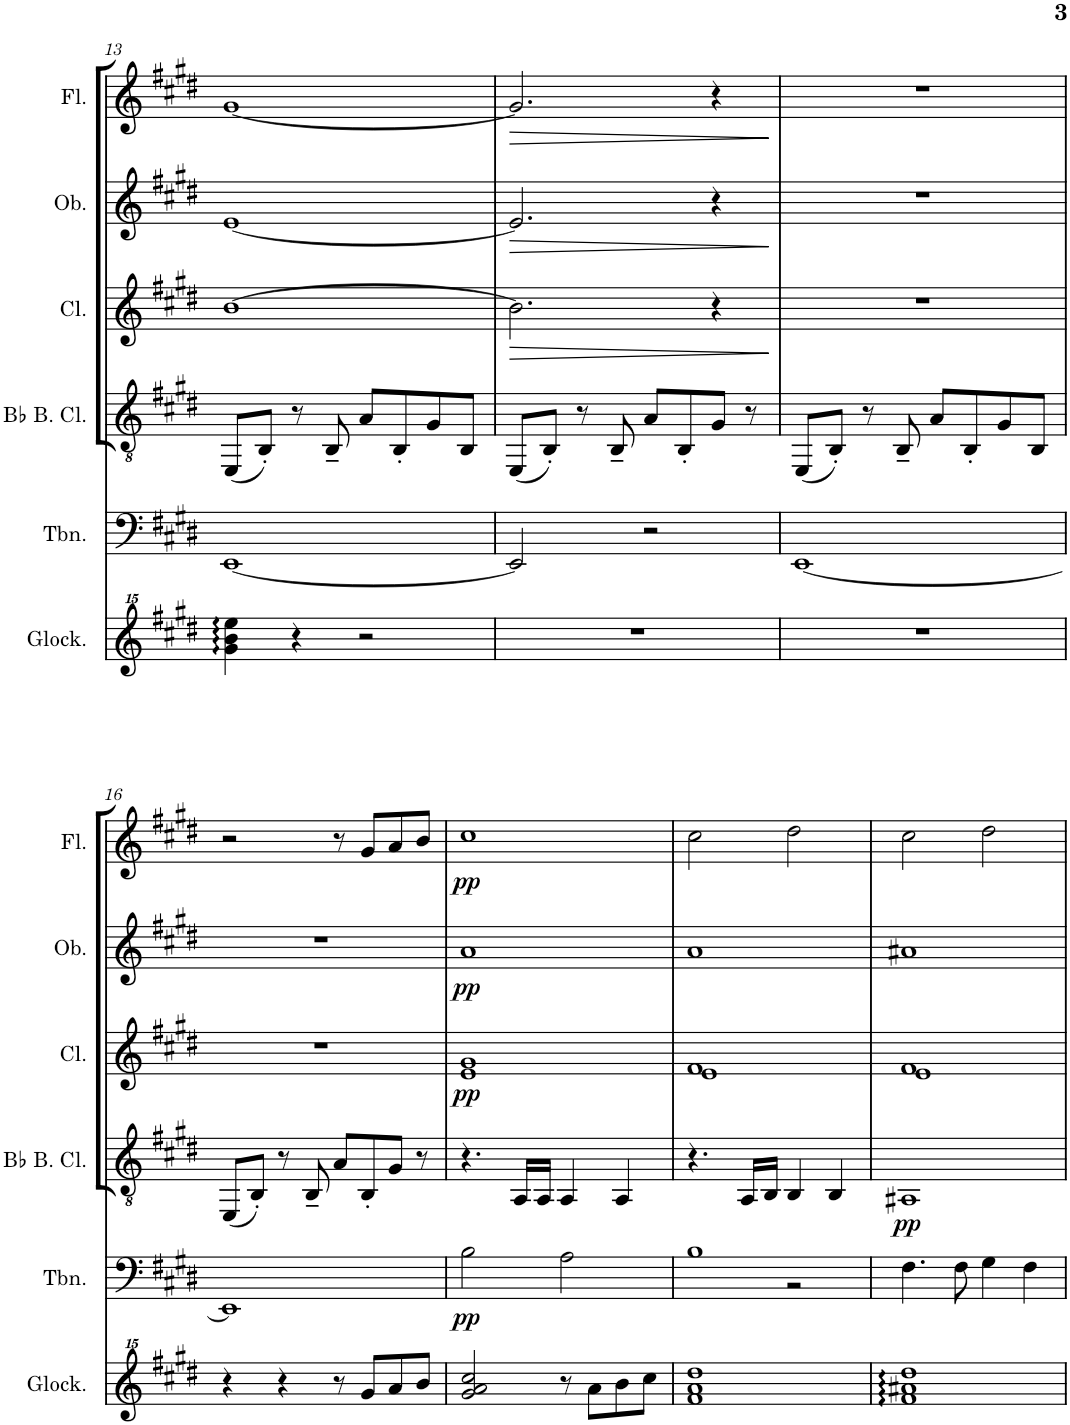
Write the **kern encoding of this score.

**kern	**kern	**dynam	**kern	**dynam	**kern	**dynam	**kern	**dynam	**kern	**dynam
*part6	*part5	*part5	*part4	*part4	*part3	*part3	*part2	*part2	*part1	*part1
*staff6	*staff5	*staff5	*staff4	*staff4	*staff3	*staff3	*staff2	*staff2	*staff1	*staff1
*I"Glockenspiel	*I"Trombone	*	*I"Bb Bass Clarinet	*	*I"Clarinet	*	*I"Oboe	*	*I"Flute	*
*I'Glock.	*I'Tbn.	*	*I'Bb B. Cl.	*	*I'Cl.	*	*I'Ob.	*	*I'Fl.	*
!!LO:PB:g=z
*clefG^^2	*clefF4	*	*clefGv2	*	*clefG2	*	*clefG2	*	*clefG2	*
*	*	*	*ITrd8c14	*	*ITrd1c2	*	*	*	*	*
*k[f#c#g#d#]	*k[f#c#g#d#]	*	*k[f#c#g#d#]	*	*k[f#c#g#d#]	*	*k[f#c#g#d#]	*	*k[f#c#g#d#]	*
*M4/4	*M4/4	*	*M4/4	*	*M4/4	*	*M4/4	*	*M4/4	*
=13	=13	=13	=13	=13	=13	=13	=13	=13	=13	=13
4ggg#\ 4bbb\ 4eeee\	[1EE	.	(8EE/L	.	[1b	.	[1e	.	[1g#	.
.	.	.	8BB'/J)	.	.	.	.	.	.	.
4r	.	.	8r	.	.	.	.	.	.	.
.	.	.	8BB~/	.	.	.	.	.	.	.
2r	.	.	8A/L	.	.	.	.	.	.	.
.	.	.	8BB'/	.	.	.	.	.	.	.
.	.	.	8G#/	.	.	.	.	.	.	.
.	.	.	8BB/J	.	.	.	.	.	.	.
=14	=14	=14	=14	=14	=14	=14	=14	=14	=14	=14
!	!	!	!	!	!	!LO:HP:b	!	!LO:HP:b	!	!LO:HP:b
1r	2EE/]	.	(8EE/L	.	2.b\]	>	2.e/]	>	2.g#/]	>
.	.	.	8BB'/J)	.	.	.	.	.	.	.
.	.	.	8r	.	.	.	.	.	.	.
.	.	.	8BB~/	.	.	.	.	.	.	.
.	2r	.	8A/L	.	.	.	.	.	.	.
.	.	.	8BB'/	.	.	.	.	.	.	.
.	.	.	8G#/J	.	4r	.	4r	.	4r	.
.	.	.	8r	.	.	.	.	.	.	.
.	.	.	.	.	.	]	.	]	.	]
=15	=15	=15	=15	=15	=15	=15	=15	=15	=15	=15
1r	[1EE	.	(8EE/L	.	1r	.	1r	.	1r	.
.	.	.	8BB'/J)	.	.	.	.	.	.	.
.	.	.	8r	.	.	.	.	.	.	.
.	.	.	8BB~/	.	.	.	.	.	.	.
.	.	.	8A/L	.	.	.	.	.	.	.
.	.	.	8BB'/	.	.	.	.	.	.	.
.	.	.	8G#/	.	.	.	.	.	.	.
.	.	.	8BB/J	.	.	.	.	.	.	.
!!LO:LB:g=z
=16	=16	=16	=16	=16	=16	=16	=16	=16	=16	=16
4r	1EE]	.	(8EE/L	.	1r	.	1r	.	2r	.
.	.	.	8BB'/J)	.	.	.	.	.	.	.
4r	.	.	8r	.	.	.	.	.	.	.
.	.	.	8BB~/	.	.	.	.	.	.	.
8r	.	.	8A/L	.	.	.	.	.	8r	.
8ggg#/L	.	.	8BB'/	.	.	.	.	.	8g#/L	.
8aaa/	.	.	8G#/J	.	.	.	.	.	8a/	.
8bbb/J	.	.	8r	.	.	.	.	.	8b/J	.
=17	=17	=17	=17	=17	=17	=17	=17	=17	=17	=17
*	*	*	*	*	*^	*	*	*	*	*
!	!	!LO:DY:b	!	!	!	!	!LO:DY:b	!	!LO:DY:b	!	!LO:DY:b
2ggg#/ 2aaa/ 2cccc#/	2B\	pp	4.r	.	1g#	1e	pp	1a	pp	1cc#	pp
.	.	.	16AA/LL	.	.	.	.	.	.	.	.
.	.	.	16AA/JJ	.	.	.	.	.	.	.	.
8r	2A\	.	4AA/	.	.	.	.	.	.	.	.
8aaa\L	.	.	.	.	.	.	.	.	.	.	.
8bbb\	.	.	4AA/	.	.	.	.	.	.	.	.
8cccc#\J	.	.	.	.	.	.	.	.	.	.	.
=18	=18	=18	=18	=18	=18	=18	=18	=18	=18	=18	=18
*	*^	*	*	*	*	*	*	*	*	*	*
1fff# 1aaa 1dddd#	1B	2ryy	.	4.r	.	1f#	1e	.	1a	.	2cc#\	.
.	.	.	.	16AA/LL	.	.	.	.	.	.	.	.
.	.	.	.	16BB/JJ	.	.	.	.	.	.	.	.
.	.	2r	.	4BB/	.	.	.	.	.	.	2dd#\	.
.	.	.	.	4BB/	.	.	.	.	.	.	.	.
*	*v	*v	*	*	*	*	*	*	*	*	*	*
=19	=19	=19	=19	=19	=19	=19	=19	=19	=19	=19	=19
!	!	!	!	!LO:DY:b	!	!	!	!	!	!	!
1fff# 1aaa#X 1dddd#	4.F#\	.	1AA#X	pp	1f#	1e	.	1a#X	.	2cc#\	.
.	8F#\	.	.	.	.	.	.	.	.	.	.
.	4G#\	.	.	.	.	.	.	.	.	2dd#\	.
.	4F#\	.	.	.	.	.	.	.	.	.	.
*	*	*	*	*	*v	*v	*	*	*	*	*
=	=	=	=	=	=	=	=	=	=	=
*-	*-	*-	*-	*-	*-	*-	*-	*-	*-	*-
